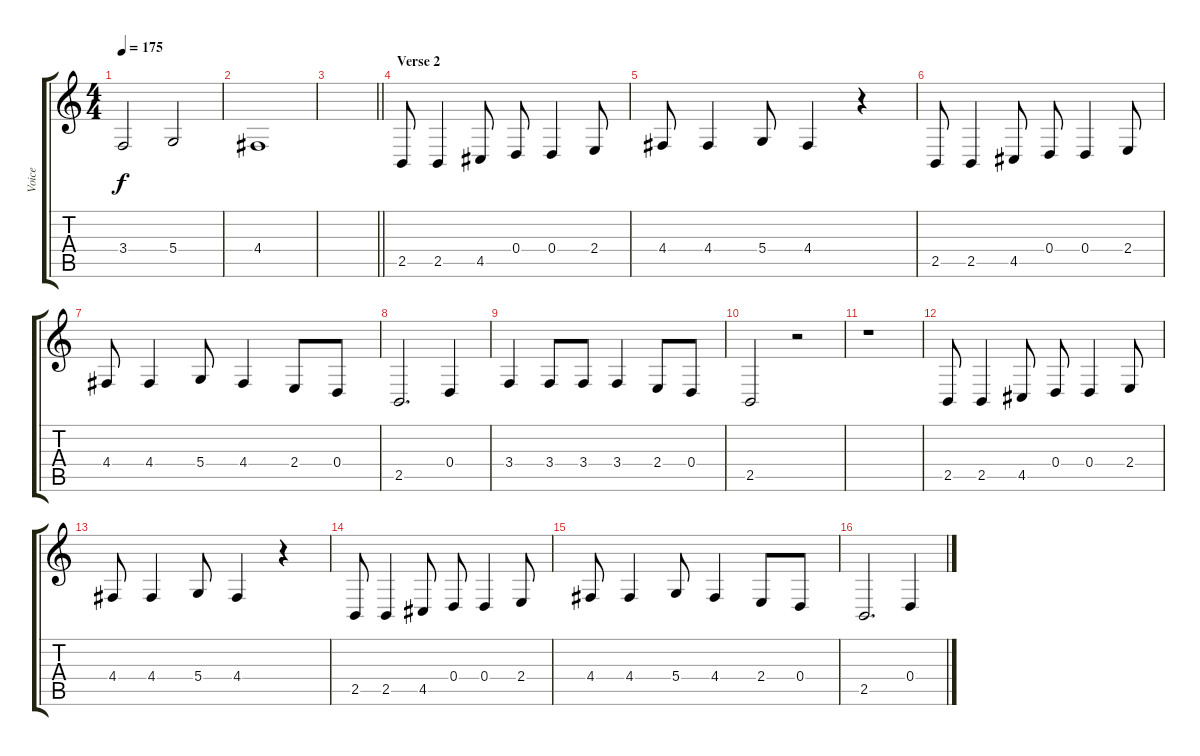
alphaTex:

\track ("Voice" "Voice") {instrument sopranosax}
\staff {score tabs}
\tuning (E4 B3 G3 D3 A2 E2) {hide}
\ts (4 4)
\tempo 175
\clef g2
\ks c
3.4.2{dy f} 5.4.2 |
4.4.1 |
\barLineRight lightlight
|
\section ("" "Verse 2")
2.5.8 2.5.4 4.5.8 0.4.8 0.4.4 2.4.8 |
4.4.8 4.4.4 5.4.8 4.4.4 r.4 |
2.5.8 2.5.4 4.5.8 0.4.8 0.4.4 2.4.8 |
4.4.8 4.4.4 5.4.8 4.4.4 2.4.8 0.4.8 |
2.5.2{d} 0.4.4 |
3.4.4 3.4.8 3.4.8 3.4.4 2.4.8 0.4.8 |
2.5.2 r.2 |
r.1 |
2.5.8 2.5.4 4.5.8 0.4.8 0.4.4 2.4.8 |
4.4.8 4.4.4 5.4.8 4.4.4 r.4 |
2.5.8 2.5.4 4.5.8 0.4.8 0.4.4 2.4.8 |
4.4.8 4.4.4 5.4.8 4.4.4 2.4.8 0.4.8 |
2.5.2{d} 0.4.4
